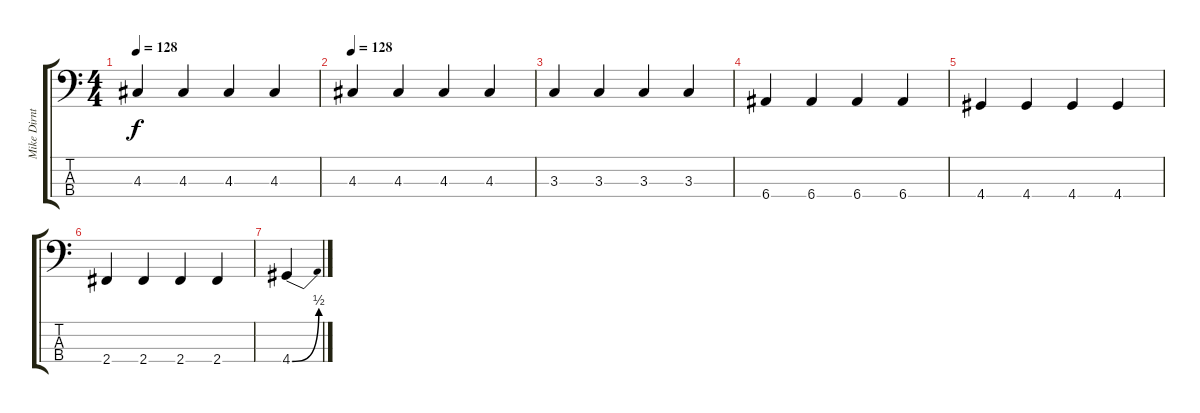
\track ("Mike Dirnt" "Mike Dirnt") {instrument electricbasspick}
\staff {score tabs}
\tuning (G2 D2 A1 E1) {hide}
\ts (4 4)
\tempo 128
\clef f4
\ks c
4.3.4{dy f} 4.3.4 4.3.4 4.3.4 |
\tempo 128
4.3.4 4.3.4 4.3.4 4.3.4 |
3.3.4 3.3.4 3.3.4 3.3.4 |
6.4.4 6.4.4 6.4.4 6.4.4 |
4.4.4 4.4.4 4.4.4 4.4.4 |
2.4.4 2.4.4 2.4.4 2.4.4 |
4.4{be (bend 0 0 60 2)}.4
